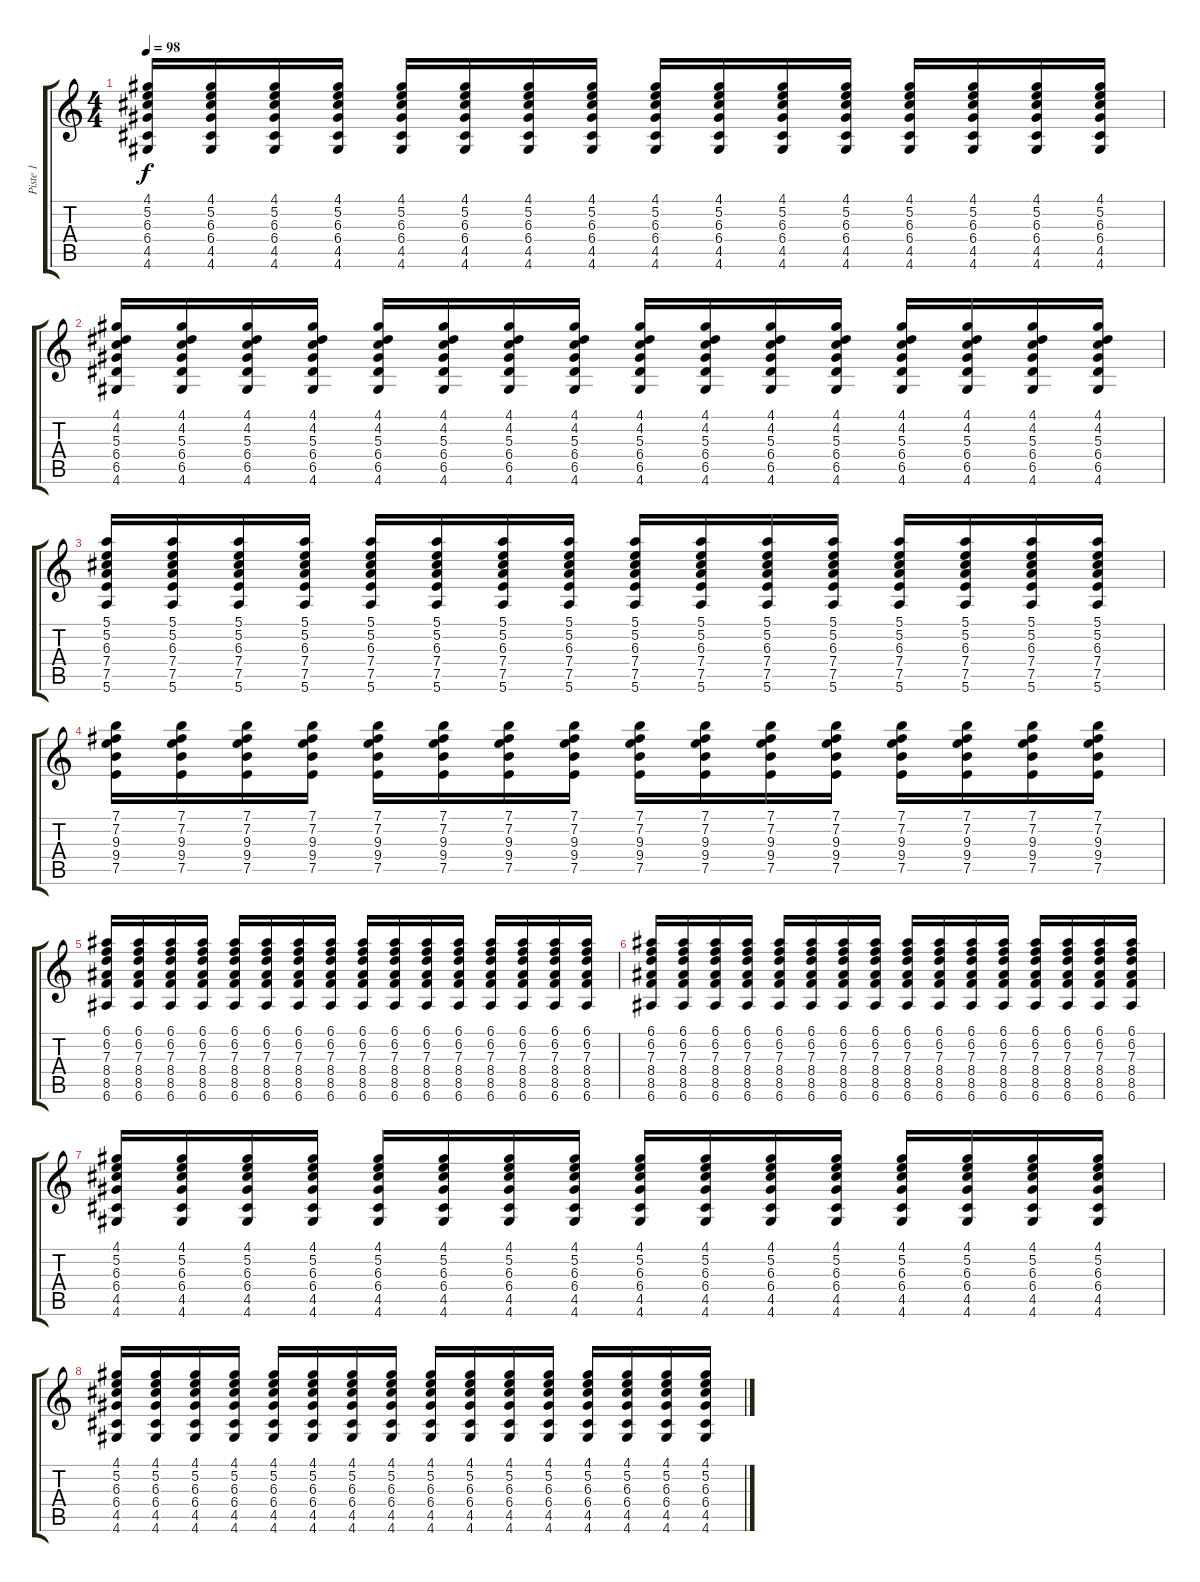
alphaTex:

\track ("Piste 1" "Piste 1") {instrument acousticguitarnylon}
\staff {score tabs}
\tuning (E4 B3 G3 D3 A2 E2) {hide}
\ts (4 4)
\tempo 98
\clef g2
\ks c
(4.1 5.2 6.3 6.4 4.5 4.6).16{dy f} (4.1 5.2 6.3 6.4 4.5 4.6).16 (4.1 5.2 6.3 6.4 4.5 4.6).16 (4.1 5.2 6.3 6.4 4.5 4.6).16 (4.1 5.2 6.3 6.4 4.5 4.6).16 (4.1 5.2 6.3 6.4 4.5 4.6).16 (4.1 5.2 6.3 6.4 4.5 4.6).16 (4.1 5.2 6.3 6.4 4.5 4.6).16 (4.1 5.2 6.3 6.4 4.5 4.6).16 (4.1 5.2 6.3 6.4 4.5 4.6).16 (4.1 5.2 6.3 6.4 4.5 4.6).16 (4.1 5.2 6.3 6.4 4.5 4.6).16 (4.1 5.2 6.3 6.4 4.5 4.6).16 (4.1 5.2 6.3 6.4 4.5 4.6).16 (4.1 5.2 6.3 6.4 4.5 4.6).16 (4.1 5.2 6.3 6.4 4.5 4.6).16 |
(4.1 4.2 5.3 6.4 6.5 4.6).16 (4.1 4.2 5.3 6.4 6.5 4.6).16 (4.1 4.2 5.3 6.4 6.5 4.6).16 (4.1 4.2 5.3 6.4 6.5 4.6).16 (4.1 4.2 5.3 6.4 6.5 4.6).16 (4.1 4.2 5.3 6.4 6.5 4.6).16 (4.1 4.2 5.3 6.4 6.5 4.6).16 (4.1 4.2 5.3 6.4 6.5 4.6).16 (4.1 4.2 5.3 6.4 6.5 4.6).16 (4.1 4.2 5.3 6.4 6.5 4.6).16 (4.1 4.2 5.3 6.4 6.5 4.6).16 (4.1 4.2 5.3 6.4 6.5 4.6).16 (4.1 4.2 5.3 6.4 6.5 4.6).16 (4.1 4.2 5.3 6.4 6.5 4.6).16 (4.1 4.2 5.3 6.4 6.5 4.6).16 (4.1 4.2 5.3 6.4 6.5 4.6).16 |
(5.1 5.2 6.3 7.4 7.5 5.6).16 (5.1 5.2 6.3 7.4 7.5 5.6).16 (5.1 5.2 6.3 7.4 7.5 5.6).16 (5.1 5.2 6.3 7.4 7.5 5.6).16 (5.1 5.2 6.3 7.4 7.5 5.6).16 (5.1 5.2 6.3 7.4 7.5 5.6).16 (5.1 5.2 6.3 7.4 7.5 5.6).16 (5.1 5.2 6.3 7.4 7.5 5.6).16 (5.1 5.2 6.3 7.4 7.5 5.6).16 (5.1 5.2 6.3 7.4 7.5 5.6).16 (5.1 5.2 6.3 7.4 7.5 5.6).16 (5.1 5.2 6.3 7.4 7.5 5.6).16 (5.1 5.2 6.3 7.4 7.5 5.6).16 (5.1 5.2 6.3 7.4 7.5 5.6).16 (5.1 5.2 6.3 7.4 7.5 5.6).16 (5.1 5.2 6.3 7.4 7.5 5.6).16 |
(7.1 7.2 9.3 9.4 7.5).16 (7.1 7.2 9.3 9.4 7.5).16 (7.1 7.2 9.3 9.4 7.5).16 (7.1 7.2 9.3 9.4 7.5).16 (7.1 7.2 9.3 9.4 7.5).16 (7.1 7.2 9.3 9.4 7.5).16 (7.1 7.2 9.3 9.4 7.5).16 (7.1 7.2 9.3 9.4 7.5).16 (7.1 7.2 9.3 9.4 7.5).16 (7.1 7.2 9.3 9.4 7.5).16 (7.1 7.2 9.3 9.4 7.5).16 (7.1 7.2 9.3 9.4 7.5).16 (7.1 7.2 9.3 9.4 7.5).16 (7.1 7.2 9.3 9.4 7.5).16 (7.1 7.2 9.3 9.4 7.5).16 (7.1 7.2 9.3 9.4 7.5).16 |
(6.1 6.2 7.3 8.4 8.5 6.6).16 (6.1 6.2 7.3 8.4 8.5 6.6).16 (6.1 6.2 7.3 8.4 8.5 6.6).16 (6.1 6.2 7.3 8.4 8.5 6.6).16 (6.1 6.2 7.3 8.4 8.5 6.6).16 (6.1 6.2 7.3 8.4 8.5 6.6).16 (6.1 6.2 7.3 8.4 8.5 6.6).16 (6.1 6.2 7.3 8.4 8.5 6.6).16 (6.1 6.2 7.3 8.4 8.5 6.6).16 (6.1 6.2 7.3 8.4 8.5 6.6).16 (6.1 6.2 7.3 8.4 8.5 6.6).16 (6.1 6.2 7.3 8.4 8.5 6.6).16 (6.1 6.2 7.3 8.4 8.5 6.6).16 (6.1 6.2 7.3 8.4 8.5 6.6).16 (6.1 6.2 7.3 8.4 8.5 6.6).16 (6.1 6.2 7.3 8.4 8.5 6.6).16 |
(6.1 6.2 7.3 8.4 8.5 6.6).16 (6.1 6.2 7.3 8.4 8.5 6.6).16 (6.1 6.2 7.3 8.4 8.5 6.6).16 (6.1 6.2 7.3 8.4 8.5 6.6).16 (6.1 6.2 7.3 8.4 8.5 6.6).16 (6.1 6.2 7.3 8.4 8.5 6.6).16 (6.1 6.2 7.3 8.4 8.5 6.6).16 (6.1 6.2 7.3 8.4 8.5 6.6).16 (6.1 6.2 7.3 8.4 8.5 6.6).16 (6.1 6.2 7.3 8.4 8.5 6.6).16 (6.1 6.2 7.3 8.4 8.5 6.6).16 (6.1 6.2 7.3 8.4 8.5 6.6).16 (6.1 6.2 7.3 8.4 8.5 6.6).16 (6.1 6.2 7.3 8.4 8.5 6.6).16 (6.1 6.2 7.3 8.4 8.5 6.6).16 (6.1 6.2 7.3 8.4 8.5 6.6).16 |
(4.1 5.2 6.3 6.4 4.5 4.6).16 (4.1 5.2 6.3 6.4 4.5 4.6).16 (4.1 5.2 6.3 6.4 4.5 4.6).16 (4.1 5.2 6.3 6.4 4.5 4.6).16 (4.1 5.2 6.3 6.4 4.5 4.6).16 (4.1 5.2 6.3 6.4 4.5 4.6).16 (4.1 5.2 6.3 6.4 4.5 4.6).16 (4.1 5.2 6.3 6.4 4.5 4.6).16 (4.1 5.2 6.3 6.4 4.5 4.6).16 (4.1 5.2 6.3 6.4 4.5 4.6).16 (4.1 5.2 6.3 6.4 4.5 4.6).16 (4.1 5.2 6.3 6.4 4.5 4.6).16 (4.1 5.2 6.3 6.4 4.5 4.6).16 (4.1 5.2 6.3 6.4 4.5 4.6).16 (4.1 5.2 6.3 6.4 4.5 4.6).16 (4.1 5.2 6.3 6.4 4.5 4.6).16 |
(4.1 5.2 6.3 6.4 4.5 4.6).16 (4.1 5.2 6.3 6.4 4.5 4.6).16 (4.1 5.2 6.3 6.4 4.5 4.6).16 (4.1 5.2 6.3 6.4 4.5 4.6).16 (4.1 5.2 6.3 6.4 4.5 4.6).16 (4.1 5.2 6.3 6.4 4.5 4.6).16 (4.1 5.2 6.3 6.4 4.5 4.6).16 (4.1 5.2 6.3 6.4 4.5 4.6).16 (4.1 5.2 6.3 6.4 4.5 4.6).16 (4.1 5.2 6.3 6.4 4.5 4.6).16 (4.1 5.2 6.3 6.4 4.5 4.6).16 (4.1 5.2 6.3 6.4 4.5 4.6).16 (4.1 5.2 6.3 6.4 4.5 4.6).16 (4.1 5.2 6.3 6.4 4.5 4.6).16 (4.1 5.2 6.3 6.4 4.5 4.6).16 (4.1 5.2 6.3 6.4 4.5 4.6).16
